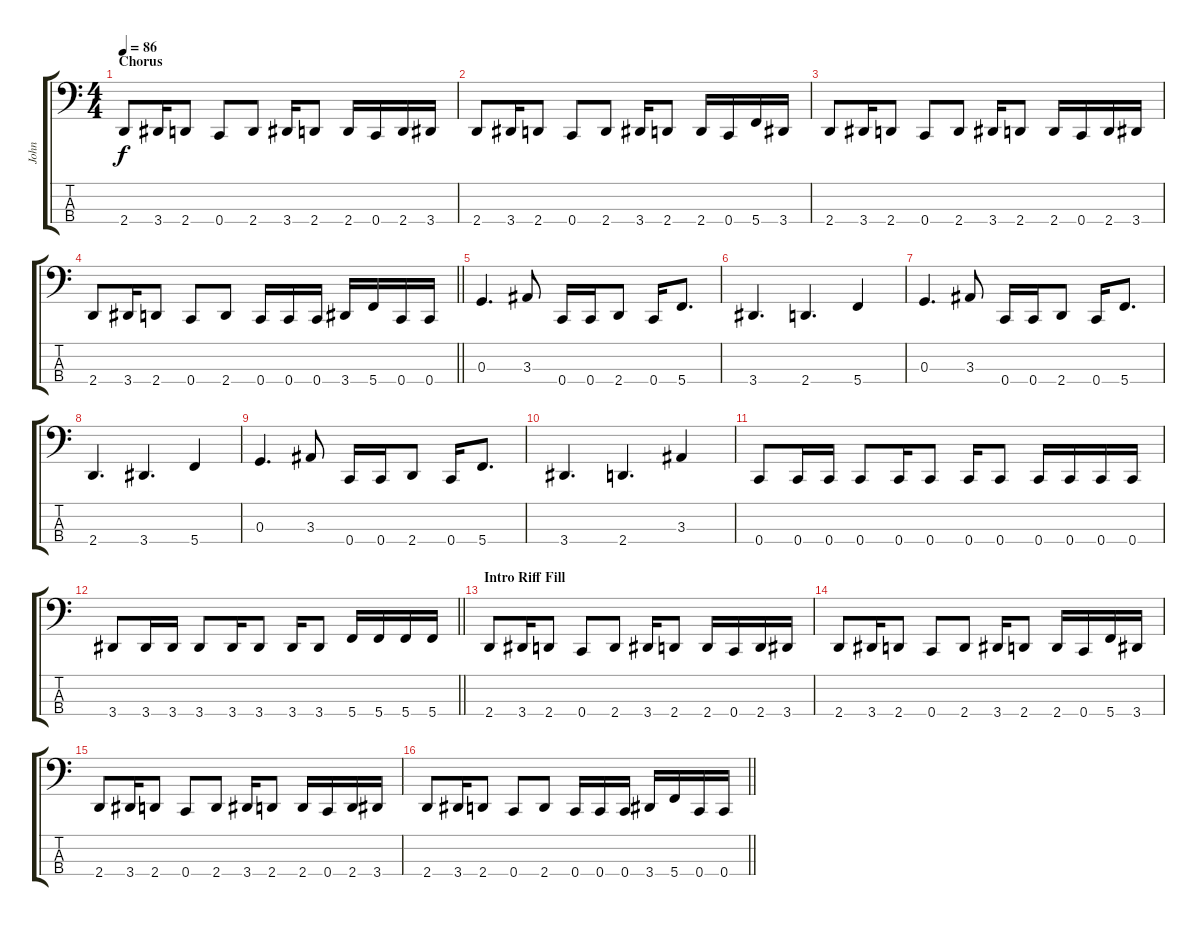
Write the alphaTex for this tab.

\track ("John" "John") {instrument electricbassfinger}
\staff {score tabs}
\tuning (F2 C2 G1 C1) {hide}
\ts (4 4)
\section ("" "Chorus")
\tempo 86
\clef f4
\ks c
2.4.8{dy f} 3.4.16 2.4.8 0.4.8 2.4.8 3.4.16 2.4.8 2.4.16 0.4.16 2.4.16 3.4.16 |
2.4.8 3.4.16 2.4.8 0.4.8 2.4.8 3.4.16 2.4.8 2.4.16 0.4.16 5.4.16 3.4.16 |
2.4.8 3.4.16 2.4.8 0.4.8 2.4.8 3.4.16 2.4.8 2.4.16 0.4.16 2.4.16 3.4.16 |
\barLineRight lightlight
2.4.8 3.4.16 2.4.8 0.4.8 2.4.8 0.4.16 0.4.16 0.4.16 3.4.16 5.4.16 0.4.16 0.4.16 |
0.3.4{d} 3.3.8 0.4.16 0.4.16 2.4.8 0.4.16 5.4.8{d} |
3.4.4{d} 2.4.4{d} 5.4.4 |
0.3.4{d} 3.3.8 0.4.16 0.4.16 2.4.8 0.4.16 5.4.8{d} |
2.4.4{d} 3.4.4{d} 5.4.4 |
0.3.4{d} 3.3.8 0.4.16 0.4.16 2.4.8 0.4.16 5.4.8{d} |
3.4.4{d} 2.4.4{d} 3.3.4 |
0.4.8 0.4.16 0.4.16 0.4.8 0.4.16 0.4.8 0.4.16 0.4.8 0.4.16 0.4.16 0.4.16 0.4.16 |
\barLineRight lightlight
3.4.8 3.4.16 3.4.16 3.4.8 3.4.16 3.4.8 3.4.16 3.4.8 5.4.16 5.4.16 5.4.16 5.4.16 |
\section ("" "Intro Riff Fill")
2.4.8 3.4.16 2.4.8 0.4.8 2.4.8 3.4.16 2.4.8 2.4.16 0.4.16 2.4.16 3.4.16 |
2.4.8 3.4.16 2.4.8 0.4.8 2.4.8 3.4.16 2.4.8 2.4.16 0.4.16 5.4.16 3.4.16 |
2.4.8 3.4.16 2.4.8 0.4.8 2.4.8 3.4.16 2.4.8 2.4.16 0.4.16 2.4.16 3.4.16 |
\barLineRight lightlight
2.4.8 3.4.16 2.4.8 0.4.8 2.4.8 0.4.16 0.4.16 0.4.16 3.4.16 5.4.16 0.4.16 0.4.16
